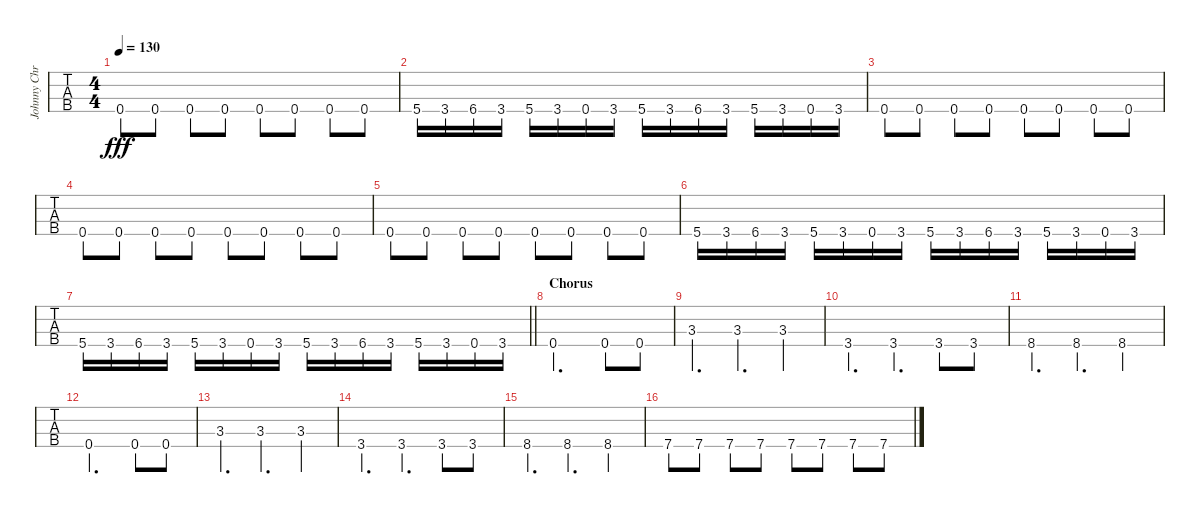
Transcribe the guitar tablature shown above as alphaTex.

\track ("Johnny Christ" "Johnny Chr") {instrument electricbasspick}
\staff {tabs}
\tuning (G2 D2 A1 D1) {hide}
\ts (4 4)
\tempo 130
\clef f4
\ks c
0.4.8{dy fff} 0.4.8 0.4.8 0.4.8 0.4.8 0.4.8 0.4.8 0.4.8 |
5.4.16 3.4.16 6.4.16 3.4.16 5.4.16 3.4.16 0.4.16 3.4.16 5.4.16 3.4.16 6.4.16 3.4.16 5.4.16 3.4.16 0.4.16 3.4.16 |
0.4.8 0.4.8 0.4.8 0.4.8 0.4.8 0.4.8 0.4.8 0.4.8 |
0.4.8 0.4.8 0.4.8 0.4.8 0.4.8 0.4.8 0.4.8 0.4.8 |
0.4.8 0.4.8 0.4.8 0.4.8 0.4.8 0.4.8 0.4.8 0.4.8 |
5.4.16 3.4.16 6.4.16 3.4.16 5.4.16 3.4.16 0.4.16 3.4.16 5.4.16 3.4.16 6.4.16 3.4.16 5.4.16 3.4.16 0.4.16 3.4.16 |
\barLineRight lightlight
5.4.16 3.4.16 6.4.16 3.4.16 5.4.16 3.4.16 0.4.16 3.4.16 5.4.16 3.4.16 6.4.16 3.4.16 5.4.16 3.4.16 0.4.16 3.4.16 |
\section ("" "Chorus")
0.4.2{d} 0.4.8 0.4.8 |
3.3.4{d} 3.3.4{d} 3.3.4 |
3.4.4{d} 3.4.4{d} 3.4.8 3.4.8 |
8.4.4{d} 8.4.4{d} 8.4.4 |
0.4.2{d} 0.4.8 0.4.8 |
3.3.4{d} 3.3.4{d} 3.3.4 |
3.4.4{d} 3.4.4{d} 3.4.8 3.4.8 |
8.4.4{d} 8.4.4{d} 8.4.4 |
7.4.8 7.4.8 7.4.8 7.4.8 7.4.8 7.4.8 7.4.8 7.4.8
